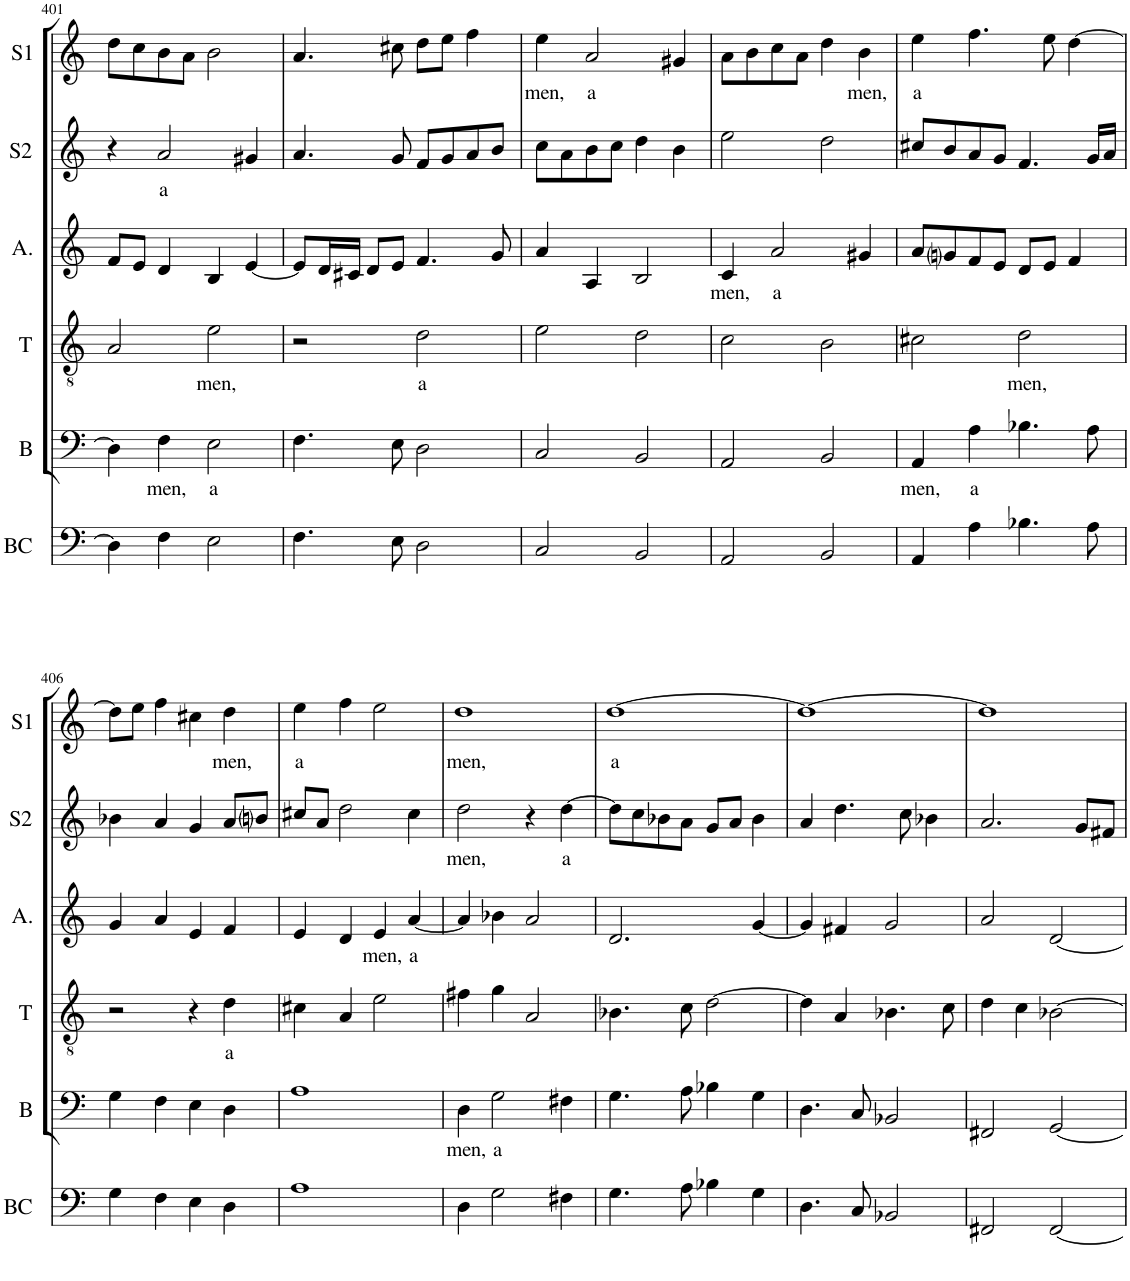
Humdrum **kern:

**kern	**kern	**text	**kern	**text	**kern	**text	**kern	**text	**kern	**text
*part6	*part5	*part5	*part4	*part4	*part3	*part3	*part2	*part2	*part1	*part1
*staff6	*staff5	*staff5	*staff4	*staff4	*staff3	*staff3	*staff2	*staff2	*staff1	*staff1
*I"BC	*I"B	*	*I"T	*	*I"Alto	*	*I"S2	*	*I"S1	*
*I'BC	*I'B	*	*I'T	*	*I'A.	*	*I'S2	*	*I'S1	*
!!LO:PB:g=z
*clefF4	*clefF4	*	*clefGv2	*	*clefG2	*	*clefG2	*	*clefG2	*
*k[]	*k[]	*	*k[]	*	*k[]	*	*k[]	*	*k[]	*
*M4/4	*M4/4	*	*M4/4	*	*M4/4	*	*M4/4	*	*M4/4	*
=401	=401	=401	=401	=401	=401	=401	=401	=401	=401	=401
4D\]	4D\]	.	2A/	.	8f/L	.	4r	.	8dd\L	.
.	.	.	.	.	8e/J	.	.	.	8cc\	.
!	!	!LO:LY:b	!	!	!	!	!	!LO:LY:b	!	!
4F\	4F\	men,	.	.	4d/	.	2a/	a	8b\	.
.	.	.	.	.	.	.	.	.	8a\J	.
!	!	!LO:LY:b	!	!LO:LY:b	!	!	!	!	!	!
2E\	2E\	a	2e\	men,	4B/	.	.	.	2b\	.
.	.	.	.	.	[4e/	.	4g#X/	.	.	.
=402	=402	=402	=402	=402	=402	=402	=402	=402	=402	=402
4.F\	4.F\	.	2r	.	8e/L]	.	4.a/	.	4.a/	.
.	.	.	.	.	16d/L	.	.	.	.	.
.	.	.	.	.	16c#X/JJ	.	.	.	.	.
.	.	.	.	.	8d/L	.	.	.	.	.
8E\	8E\	.	.	.	8e/J	.	8g/	.	8cc#X\	.
!	!	!	!	!LO:LY:b	!	!	!	!	!	!
2D\	2D\	.	2d\	a	4.f/	.	8f/L	.	8dd\L	.
.	.	.	.	.	.	.	8g/	.	8ee\J	.
.	.	.	.	.	.	.	8a/	.	4ff\	.
.	.	.	.	.	8g/	.	8b/J	.	.	.
=403	=403	=403	=403	=403	=403	=403	=403	=403	=403	=403
!	!	!	!	!	!	!	!	!	!	!LO:LY:b
2C/	2C/	.	2e\	.	4a/	.	8cc\L	.	4ee\	men,
.	.	.	.	.	.	.	8a\	.	.	.
!	!	!	!	!	!	!	!	!	!	!LO:LY:b
.	.	.	.	.	4A/	.	8b\	.	2a/	a
.	.	.	.	.	.	.	8cc\J	.	.	.
2BB/	2BB/	.	2d\	.	2B/	.	4dd\	.	.	.
.	.	.	.	.	.	.	4b\	.	4g#X/	.
=404	=404	=404	=404	=404	=404	=404	=404	=404	=404	=404
!	!	!	!	!	!	!LO:LY:b	!	!	!	!
2AA/	2AA/	.	2c\	.	4c/	men,	2ee\	.	8a\L	.
.	.	.	.	.	.	.	.	.	8b\	.
!	!	!	!	!	!	!LO:LY:b	!	!	!	!
.	.	.	.	.	2a/	a	.	.	8cc\	.
.	.	.	.	.	.	.	.	.	8a\J	.
2BB/	2BB/	.	2B\	.	.	.	2dd\	.	4dd\	.
!	!	!	!	!	!	!	!	!	!	!LO:LY:b
.	.	.	.	.	4g#X/	.	.	.	4b\	men,
=405	=405	=405	=405	=405	=405	=405	=405	=405	=405	=405
!	!	!LO:LY:b	!	!	!	!	!	!	!	!LO:LY:b
4AA/	4AA/	men,	2c#X\	.	8a/L	.	8cc#X/L	.	4ee\	a
.	.	.	.	.	8gni/	.	8b/	.	.	.
!	!	!LO:LY:b	!	!	!	!	!	!	!	!
4A\	4A\	a	.	.	8f/	.	8a/	.	4.ff\	.
.	.	.	.	.	8e/J	.	8g/J	.	.	.
!	!	!	!	!LO:LY:b	!	!	!	!	!	!
4.B-X\	4.B-X\	.	2d\	men,	8d/L	.	4.f/	.	.	.
.	.	.	.	.	8e/J	.	.	.	8ee\	.
.	.	.	.	.	4f/	.	.	.	[4dd\	.
8A\	8A\	.	.	.	.	.	16g/LL	.	.	.
.	.	.	.	.	.	.	16a/JJ	.	.	.
!!LO:LB:g=z
=406	=406	=406	=406	=406	=406	=406	=406	=406	=406	=406
4G\	4G\	.	2r	.	4g/	.	4b-X\	.	8dd\L]	.
.	.	.	.	.	.	.	.	.	8ee\J	.
4F\	4F\	.	.	.	4a/	.	4a/	.	4ff\	.
4E\	4E\	.	4r	.	4e/	.	4g/	.	4cc#X\	.
!	!	!	!	!LO:LY:b	!	!	!	!	!	!LO:LY:b
4D\	4D\	.	4d\	a	4f/	.	8a/L	.	4dd\	men,
.	.	.	.	.	.	.	8bni/J	.	.	.
=407	=407	=407	=407	=407	=407	=407	=407	=407	=407	=407
!	!	!	!	!	!	!	!	!	!	!LO:LY:b
1A	1A	.	4c#X\	.	4e/	.	8cc#X/L	.	4ee\	a
.	.	.	.	.	.	.	8a/J	.	.	.
.	.	.	4A/	.	4d/	.	2dd\	.	4ff\	.
!	!	!	!	!	!	!LO:LY:b	!	!	!	!
.	.	.	2e\	.	4e/	men,	.	.	2ee\	.
!	!	!	!	!	!	!LO:LY:b	!	!	!	!
.	.	.	.	.	[4a/	a	4cc#\	.	.	.
=408	=408	=408	=408	=408	=408	=408	=408	=408	=408	=408
!	!	!LO:LY:b	!	!	!	!	!	!LO:LY:b	!	!LO:LY:b
4D\	4D\	men,	4f#X\	.	4a/]	.	2dd\	men,	1dd	men,
!	!	!LO:LY:b	!	!	!	!	!	!	!	!
2G\	2G\	a	4g\	.	4b-X\	.	.	.	.	.
.	.	.	2A/	.	2a/	.	4r	.	.	.
!	!	!	!	!	!	!	!	!LO:LY:b	!	!
4F#X\	4F#X\	.	.	.	.	.	[4dd\	a	.	.
=409	=409	=409	=409	=409	=409	=409	=409	=409	=409	=409
!	!	!	!	!	!	!	!	!	!	!LO:LY:b
4.G\	4.G\	.	4.B-X\	.	2.d/	.	8dd\L]	.	[1dd	a
.	.	.	.	.	.	.	8cc\	.	.	.
.	.	.	.	.	.	.	8b-X\	.	.	.
8A\	8A\	.	8c\	.	.	.	8a\J	.	.	.
4B-X\	4B-X\	.	[2d\	.	.	.	8g/L	.	.	.
.	.	.	.	.	.	.	8a/J	.	.	.
4G\	4G\	.	.	.	[4g/	.	4b-\	.	.	.
=410	=410	=410	=410	=410	=410	=410	=410	=410	=410	=410
4.D\	4.D\	.	4d\]	.	4g/]	.	4a/	.	1dd_	.
.	.	.	4A/	.	4f#X/	.	4.dd\	.	.	.
8C/	8C/	.	.	.	.	.	.	.	.	.
2BB-X/	2BB-X/	.	4.B-X\	.	2g/	.	.	.	.	.
.	.	.	.	.	.	.	8cc\	.	.	.
.	.	.	.	.	.	.	4b-X\	.	.	.
.	.	.	8c\	.	.	.	.	.	.	.
=411	=411	=411	=411	=411	=411	=411	=411	=411	=411	=411
2FF#X/	2FF#X/	.	4d\	.	2a/	.	2.a/	.	1dd]	.
.	.	.	4c\	.	.	.	.	.	.	.
[2FF#/	[2GG/	.	[2B-X\	.	[2d/	.	.	.	.	.
.	.	.	.	.	.	.	8g/L	.	.	.
.	.	.	.	.	.	.	8f#X/J	.	.	.
=	=	=	=	=	=	=	=	=	=	=
*-	*-	*-	*-	*-	*-	*-	*-	*-	*-	*-
